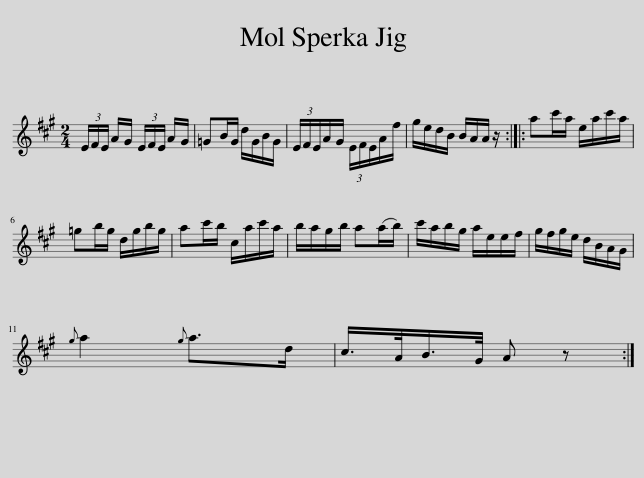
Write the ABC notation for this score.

X:1
L:1/8
M:2/4
I:linebreak $
K:A
V:1 treble
V:1
 (3E/F/E/ A/G/ (3E/F/E/ A/G/ | =GB/G/ d/G/B/G/ | (3E/F/E/A/G/ (3E/F/E/A/f/ | g/e/d/B/ B/A/A/ z/ :: ac'/a/ e/a/c'/a/ |$ %5
 =gb/g/ d/g/b/g/ | ac'/b/ c/a/c'/a/ | b/a/g/b/ a(a/b/) | c'/a/b/g/ a/e/e/f/ | g/f/g/e/ d/B/A/G/ |$ %10
{g} a2{g} a>d | c/>A/B/>G/ A z :| %12
